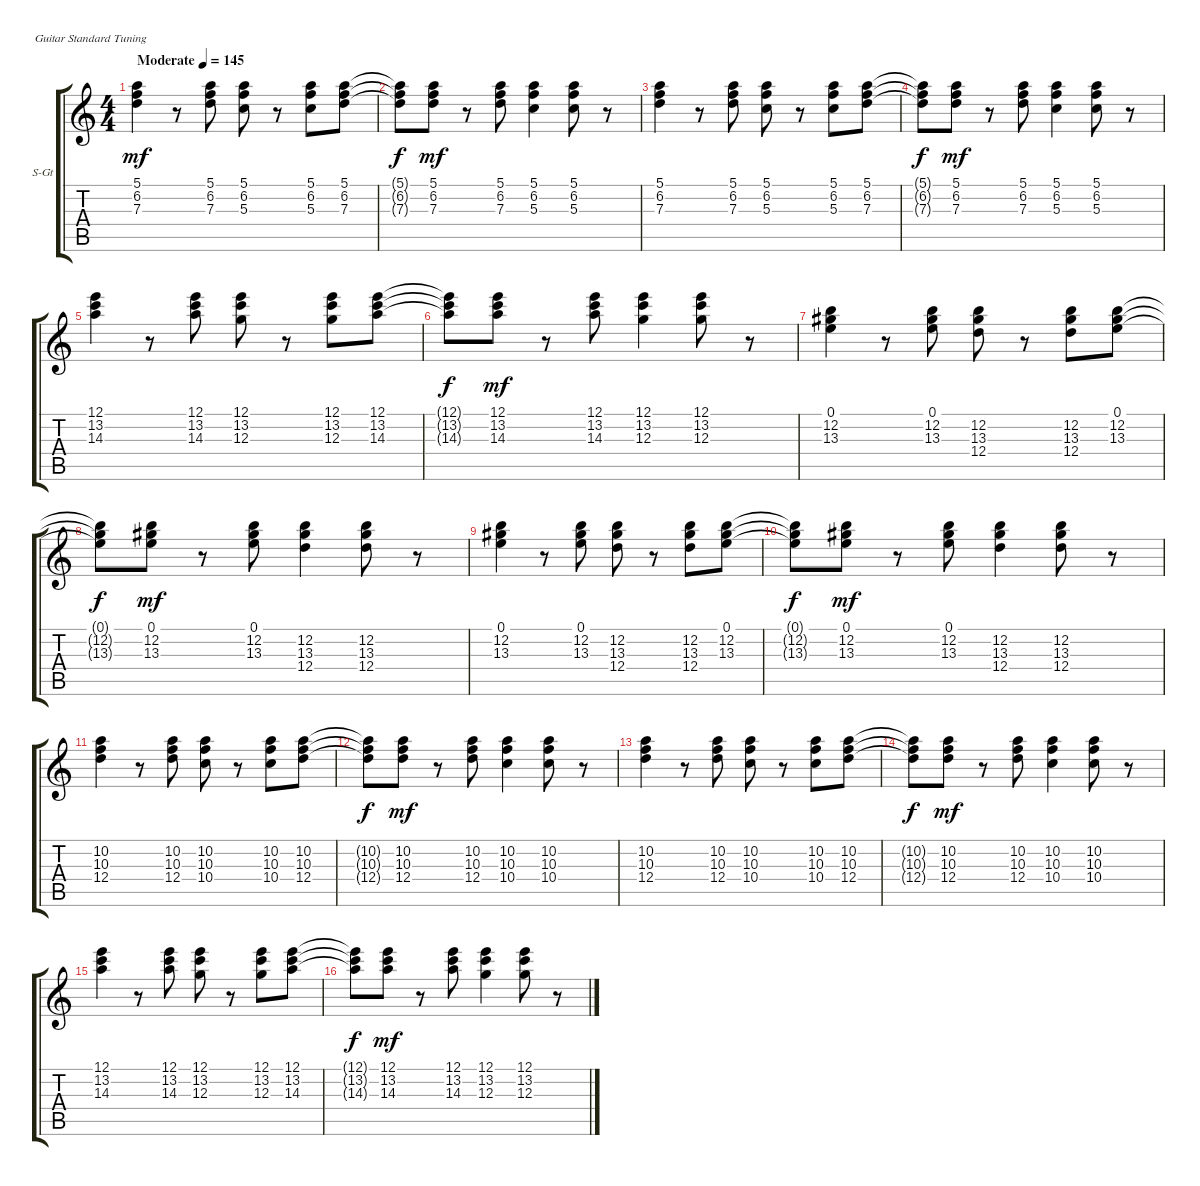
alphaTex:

\bracketExtendMode groupsimilarinstruments
\firstSystemTrackNameOrientation horizontal
\otherSystemsTrackNameOrientation horizontal
\track ("Riff" "S-Gt") {instrument pad3polysynth}
\staff {score tabs}
\tuning (E4 B3 G3 D3 A2 E2)
\displaytranspose 12
\ts (4 4)
\beaming (8 2 2 2 2)
\tempo (145 "Moderate")
\clef g2
\ks c
(5.1 6.2 7.3).4{dy mf instrument pad3polysynth} r.8 (5.1 6.2 7.3).8 (5.1 6.2 5.3).8 r.8 (5.1 6.2 5.3).8 (5.1 6.2 7.3).8 |
(5.1{t} 6.2{t} 7.3{t}).8{dy f} (5.1 6.2 7.3).8{dy mf} r.8 (5.1 6.2 7.3).8 (5.1 6.2 5.3).4 (5.1 6.2 5.3).8 r.8 |
(5.1 6.2 7.3).4 r.8 (5.1 6.2 7.3).8 (5.1 6.2 5.3).8 r.8 (5.1 6.2 5.3).8 (5.1 6.2 7.3).8 |
(5.1{t} 6.2{t} 7.3{t}).8{dy f} (5.1 6.2 7.3).8{dy mf} r.8 (5.1 6.2 7.3).8 (5.1 6.2 5.3).4 (5.1 6.2 5.3).8 r.8 |
(12.1 13.2 14.3).4 r.8 (12.1 13.2 14.3).8 (12.1 13.2 12.3).8 r.8 (12.1 13.2 12.3).8 (12.1 13.2 14.3).8 |
(12.1{t} 13.2{t} 14.3{t}).8{dy f} (12.1 13.2 14.3).8{dy mf} r.8 (12.1 13.2 14.3).8 (12.1 13.2 12.3).4 (12.1 13.2 12.3).8 r.8 |
(0.1 12.2 13.3).4 r.8 (0.1 12.2 13.3).8 (12.2 13.3 12.4).8 r.8 (12.2 13.3 12.4).8 (0.1 12.2 13.3).8 |
(0.1{t} 12.2{t} 13.3{t}).8{dy f} (0.1 12.2 13.3).8{dy mf} r.8 (0.1 12.2 13.3).8 (12.2 13.3 12.4).4 (12.2 13.3 12.4).8 r.8 |
(0.1 12.2 13.3).4 r.8 (0.1 12.2 13.3).8 (12.2 13.3 12.4).8 r.8 (12.2 13.3 12.4).8 (0.1 12.2 13.3).8 |
(0.1{t} 12.2{t} 13.3{t}).8{dy f} (0.1 12.2 13.3).8{dy mf} r.8 (0.1 12.2 13.3).8 (12.2 13.3 12.4).4 (12.2 13.3 12.4).8 r.8 |
(10.2 10.3 12.4).4 r.8 (10.2 10.3 12.4).8 (10.2 10.3 10.4).8 r.8 (10.2 10.3 10.4).8 (10.2 10.3 12.4).8 |
(10.2{t} 10.3{t} 12.4{t}).8{dy f} (10.2 10.3 12.4).8{dy mf} r.8 (10.2 10.3 12.4).8 (10.2 10.3 10.4).4 (10.2 10.3 10.4).8 r.8 |
(10.2 10.3 12.4).4 r.8 (10.2 10.3 12.4).8 (10.2 10.3 10.4).8 r.8 (10.2 10.3 10.4).8 (10.2 10.3 12.4).8 |
(10.2{t} 10.3{t} 12.4{t}).8{dy f} (10.2 10.3 12.4).8{dy mf} r.8 (10.2 10.3 12.4).8 (10.2 10.3 10.4).4 (10.2 10.3 10.4).8 r.8 |
(12.1 13.2 14.3).4 r.8 (12.1 13.2 14.3).8 (12.1 13.2 12.3).8 r.8 (12.1 13.2 12.3).8 (12.1 13.2 14.3).8 |
(12.1{t} 13.2{t} 14.3{t}).8{dy f} (12.1 13.2 14.3).8{dy mf} r.8 (12.1 13.2 14.3).8 (12.1 13.2 12.3).4 (12.1 13.2 12.3).8 r.8
